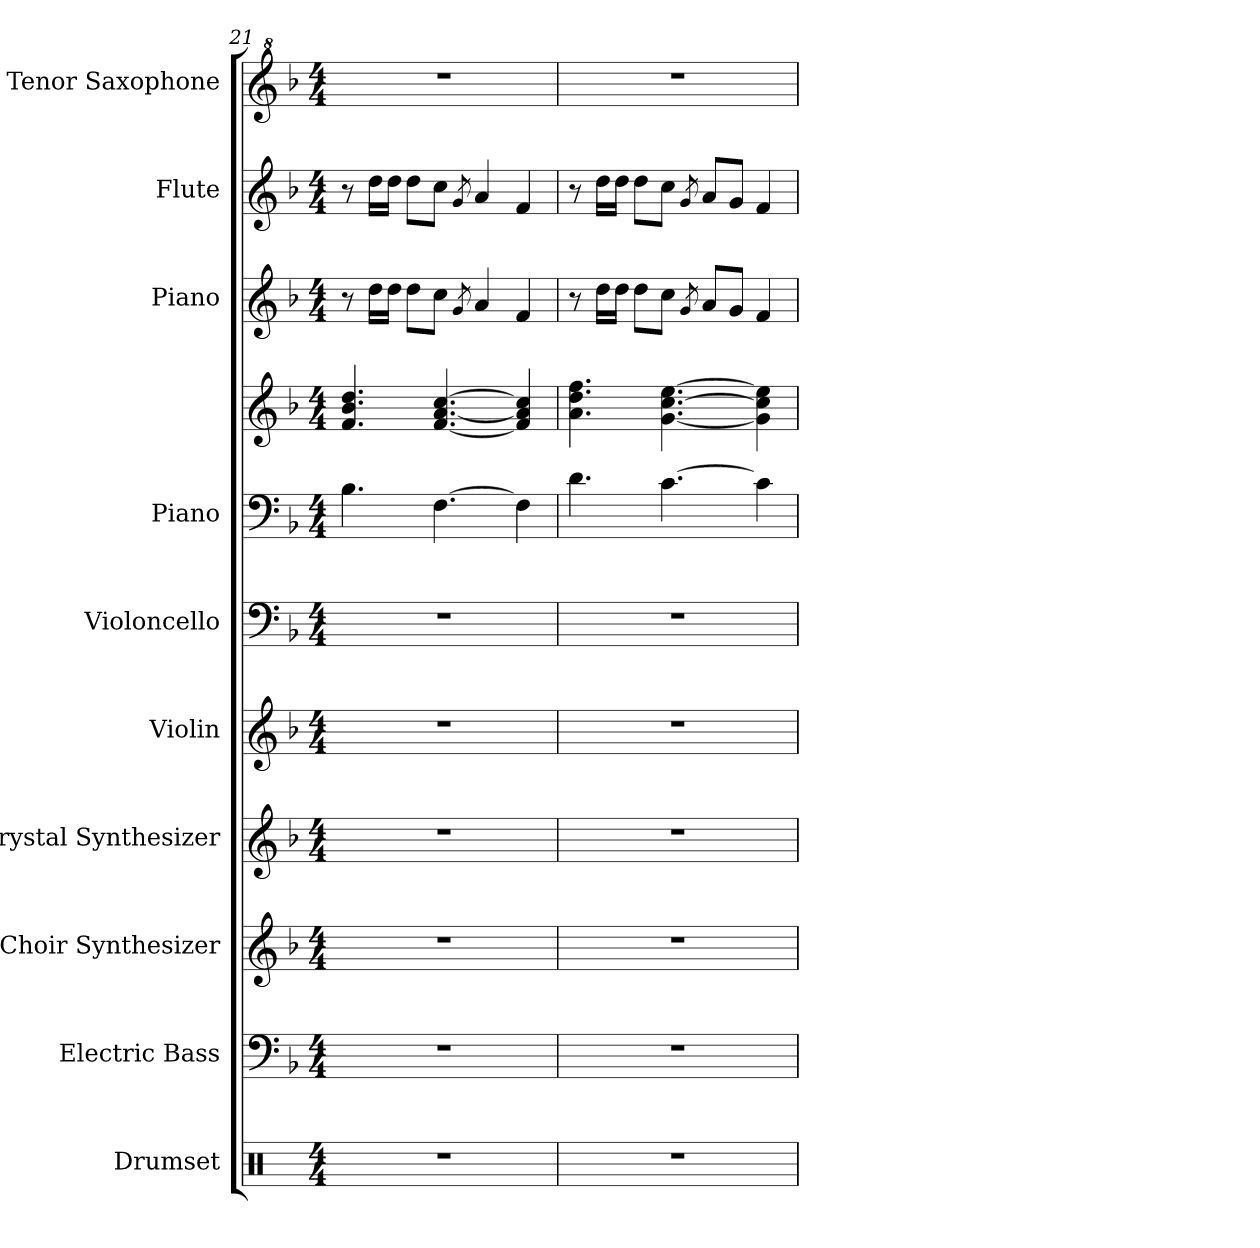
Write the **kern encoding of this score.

**kern	**kern	**kern	**kern	**kern	**kern	**kern	**kern	**kern	**kern	**kern
*part10	*part9	*part8	*part7	*part6	*part5	*part4	*part4	*part3	*part2	*part1
*staff11	*staff10	*staff9	*staff8	*staff7	*staff6	*staff5	*staff4	*staff3	*staff2	*staff1
*I"Drumset	*I"Electric Bass	*I"Choir Synthesizer	*I"Crystal Synthesizer	*I"Violin	*I"Violoncello	*I"Piano	*	*I"Piano	*I"Flute	*I"Tenor Saxophone
*I'D. Set	*I'El. B.	*I'Synth.	*I'Synth.	*I'Vln.	*I'Vc.	*I'Pno.	*	*I'Pno.	*I'Fl.	*I'T. Sax.
*clefX	*clefF4	*clefG2	*clefG2	*clefG2	*clefF4	*clefF4	*clefG2	*clefG2	*clefG2	*clefG^2
*	*ITrd7c12	*	*	*	*	*	*	*	*	*ITrd8c14
*k[]	*k[b-]	*k[b-]	*k[b-]	*k[b-]	*k[b-]	*k[b-]	*k[b-]	*k[b-]	*k[b-]	*k[b-]
*M4/4	*M4/4	*M4/4	*M4/4	*M4/4	*M4/4	*M4/4	*M4/4	*M4/4	*M4/4	*M4/4
=21	=21	=21	=21	=21	=21	=21	=21	=21	=21	=21
1r	1r	1r	1r	1r	1r	4.B-\	4.f/ 4.b-/ 4.dd/	8r	8r	1r
.	.	.	.	.	.	.	.	16dd\LL	16dd\LL	.
.	.	.	.	.	.	.	.	16dd\JJ	16dd\JJ	.
.	.	.	.	.	.	.	.	8dd\L	8dd\L	.
.	.	.	.	.	.	[4.F\	[4.f/ [4.a/ [4.cc/	8cc\J	8cc\J	.
.	.	.	.	.	.	.	.	8qg/	8qg/	.
.	.	.	.	.	.	.	.	4a/	4a/	.
.	.	.	.	.	.	4F\]	4f/] 4a/] 4cc/]	4f/	4f/	.
=22	=22	=22	=22	=22	=22	=22	=22	=22	=22	=22
1r	1r	1r	1r	1r	1r	4.d\	4.a\ 4.dd\ 4.ff\	8r	8r	1r
.	.	.	.	.	.	.	.	16dd\LL	16dd\LL	.
.	.	.	.	.	.	.	.	16dd\JJ	16dd\JJ	.
.	.	.	.	.	.	.	.	8dd\L	8dd\L	.
.	.	.	.	.	.	[4.c\	[4.g\ [4.cc\ [4.ee\	8cc\J	8cc\J	.
.	.	.	.	.	.	.	.	8qg/	8qg/	.
.	.	.	.	.	.	.	.	8a/L	8a/L	.
.	.	.	.	.	.	.	.	8g/J	8g/J	.
.	.	.	.	.	.	4c\]	4g\] 4cc\] 4ee\]	4f/	4f/	.
=	=	=	=	=	=	=	=	=	=	=
*-	*-	*-	*-	*-	*-	*-	*-	*-	*-	*-
